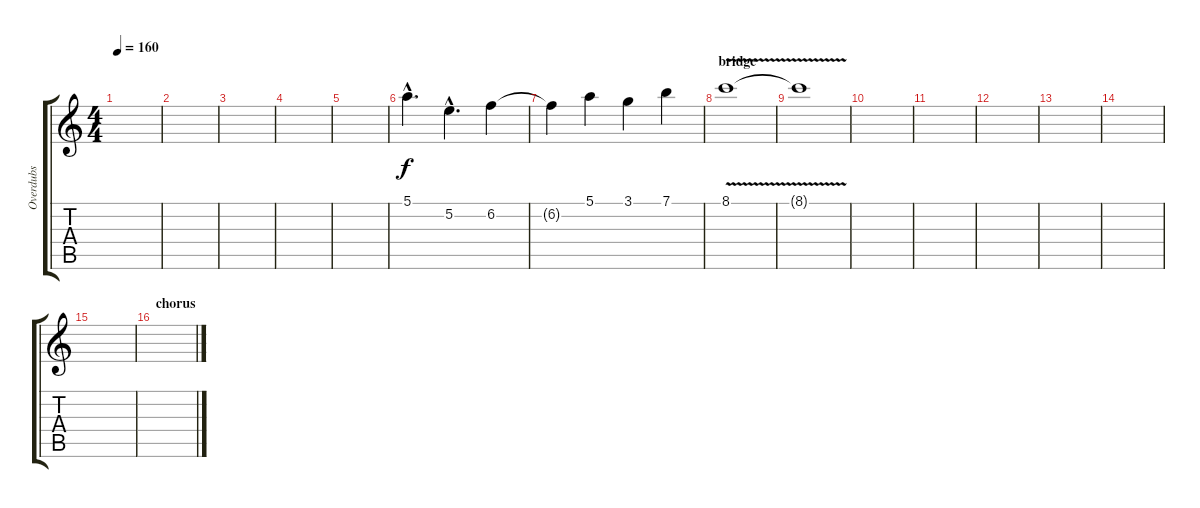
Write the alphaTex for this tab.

\track ("Overdubs" "Overdubs") {instrument distortionguitar}
\staff {score tabs}
\tuning (E4 B3 G3 D3 A2 E2) {hide}
\ts (4 4)
\tempo 160
\clef g2
\ks c
|
|
|
|
|
5.1{hac}.4{d} 5.2{hac}.4{d} 6.2.4 |
6.2{t}.4 5.1.4 3.1.4 7.1.4 |
\section ("" "bridge")
8.1{v}.1{volume 0} |
8.1{t}.1 |
|
|
|
|
|
|
\section ("" "chorus")
